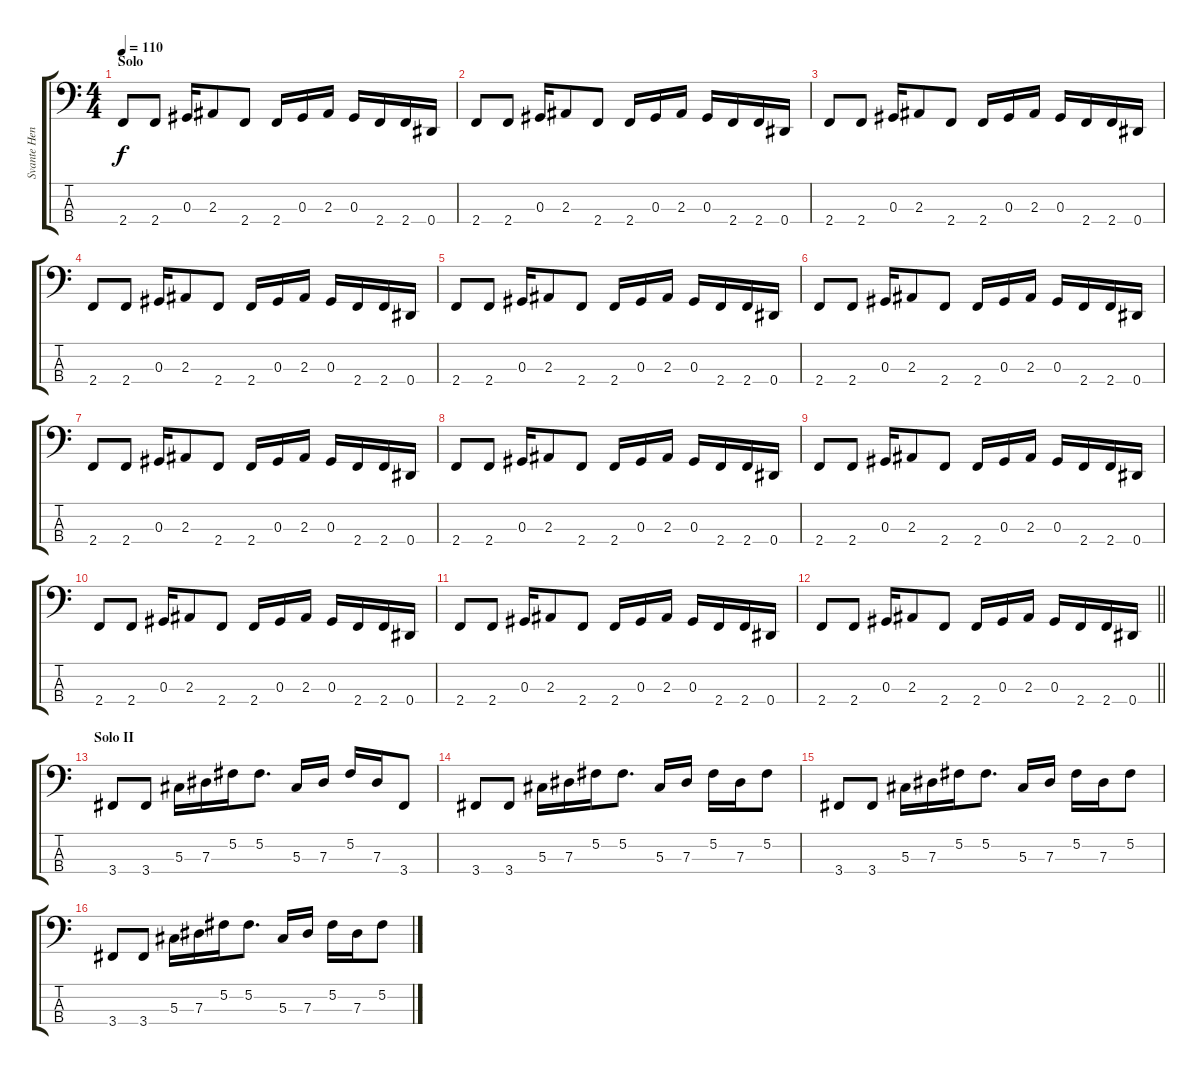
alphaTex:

\track ("Svante Henrysson" "Svante Hen") {instrument electricbassfinger}
\staff {score tabs}
\tuning (Gb2 Db2 Ab1 Eb1) {hide}
\ts (4 4)
\section ("" "Solo")
\tempo 110
\clef f4
\ks c
2.4.8{dy f} 2.4.8 0.3.16 2.3.8 2.4.8 2.4.16 0.3.16 2.3.16 0.3.16 2.4.16 2.4.16 0.4.16 |
2.4.8 2.4.8 0.3.16 2.3.8 2.4.8 2.4.16 0.3.16 2.3.16 0.3.16 2.4.16 2.4.16 0.4.16 |
2.4.8 2.4.8 0.3.16 2.3.8 2.4.8 2.4.16 0.3.16 2.3.16 0.3.16 2.4.16 2.4.16 0.4.16 |
2.4.8 2.4.8 0.3.16 2.3.8 2.4.8 2.4.16 0.3.16 2.3.16 0.3.16 2.4.16 2.4.16 0.4.16 |
2.4.8 2.4.8 0.3.16 2.3.8 2.4.8 2.4.16 0.3.16 2.3.16 0.3.16 2.4.16 2.4.16 0.4.16 |
2.4.8 2.4.8 0.3.16 2.3.8 2.4.8 2.4.16 0.3.16 2.3.16 0.3.16 2.4.16 2.4.16 0.4.16 |
2.4.8 2.4.8 0.3.16 2.3.8 2.4.8 2.4.16 0.3.16 2.3.16 0.3.16 2.4.16 2.4.16 0.4.16 |
2.4.8 2.4.8 0.3.16 2.3.8 2.4.8 2.4.16 0.3.16 2.3.16 0.3.16 2.4.16 2.4.16 0.4.16 |
2.4.8 2.4.8 0.3.16 2.3.8 2.4.8 2.4.16 0.3.16 2.3.16 0.3.16 2.4.16 2.4.16 0.4.16 |
2.4.8 2.4.8 0.3.16 2.3.8 2.4.8 2.4.16 0.3.16 2.3.16 0.3.16 2.4.16 2.4.16 0.4.16 |
2.4.8 2.4.8 0.3.16 2.3.8 2.4.8 2.4.16 0.3.16 2.3.16 0.3.16 2.4.16 2.4.16 0.4.16 |
\barLineRight lightlight
2.4.8 2.4.8 0.3.16 2.3.8 2.4.8 2.4.16 0.3.16 2.3.16 0.3.16 2.4.16 2.4.16 0.4.16 |
\section ("" "Solo II")
3.4.8 3.4.8 5.3.16 7.3.16 5.2.16 5.2.8{d} 5.3.16 7.3.16 5.2.16 7.3.16 3.4.8 |
3.4.8 3.4.8 5.3.16 7.3.16 5.2.16 5.2.8{d} 5.3.16 7.3.16 5.2.16 7.3.16 5.2.8 |
3.4.8 3.4.8 5.3.16 7.3.16 5.2.16 5.2.8{d} 5.3.16 7.3.16 5.2.16 7.3.16 5.2.8 |
3.4.8 3.4.8 5.3.16 7.3.16 5.2.16 5.2.8{d} 5.3.16 7.3.16 5.2.16 7.3.16 5.2.8
